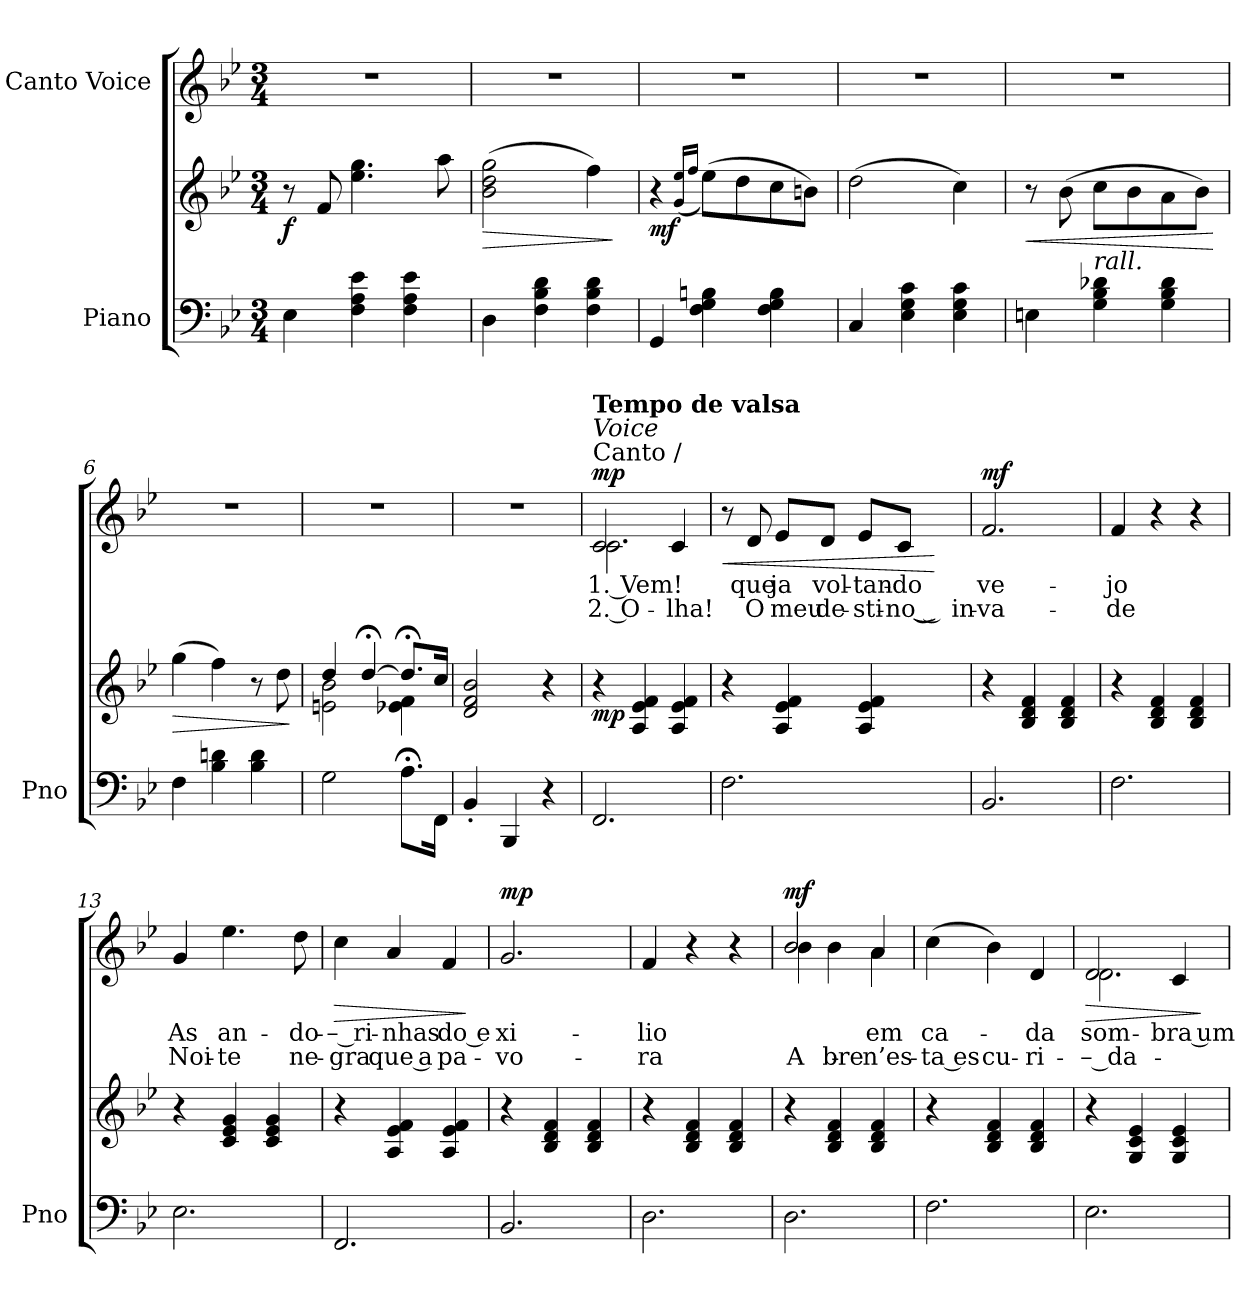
**kern	**kern	**dynam	**kern	**text	**text	**dynam
*part2	*part2	*part2	*part1	*part1	*part1	*part1
*staff3	*staff2	*staff2/3	*staff1	*staff1	*staff1	*staff1
*I"Piano	*	*	*I"Canto Voice	*	*	*
*I'Pno	*	*	*	*	*	*
*clefF4	*clefG2	*	*clefG2	*	*	*
*k[b-e-]	*k[b-e-]	*	*k[b-e-]	*	*	*
*M3/4	*M3/4	*	*M3/4	*	*	*
*MM140	*MM140	*	*MM140	*	*	*
=1	=1	=1	=1	=1	=1	=1
!	!	!LO:DY:b	!	!	!	!
4E-\	8r	f	2.r	.	.	.
.	8f/	.	.	.	.	.
4F\ 4A\ 4e-\	4.ee-\ 4.gg\	.	.	.	.	.
4F\ 4A\ 4e-\	.	.	.	.	.	.
.	8aa\	.	.	.	.	.
=2	=2	=2	=2	=2	=2	=2
!	!	!LO:HP:b	!	!	!	!
4D\	(>2b-\ 2dd\ 2gg\	>	2.r	.	.	.
4F\ 4B-\ 4d\	.	.	.	.	.	.
4F\ 4B-\ 4d\	4ff\)	.	.	.	.	.
.	.	]	.	.	.	.
=3	=3	=3	=3	=3	=3	=3
!	!	!LO:DY:b	!	!	!	!
4GG/	4r	mf	2.r	.	.	.
.	(<16qg/ 16qee-/LL	.	.	.	.	.
.	16qff/JJ	.	.	.	.	.
4F\ 4G\ 4Bn\	(>8ee-\L)	.	.	.	.	.
.	8dd\	.	.	.	.	.
4F\ 4G\ 4B\	8cc\	.	.	.	.	.
.	8bn\J)	.	.	.	.	.
=4	=4	=4	=4	=4	=4	=4
4C/	(>2dd\	.	2.r	.	.	.
4E-\ 4G\ 4c\	.	.	.	.	.	.
4E-\ 4G\ 4c\	4cc\)	.	.	.	.	.
=5	=5	=5	=5	=5	=5	=5
*	*	*	*MM134	*	*	*
!	!	!LO:HP:b	!	!	!	!
4En\	8r	<	2.r	.	.	.
.	(>8b-\	.	.	.	.	.
!	!LO:TX:b:i:t=rall.	!	!	!	!	!
4G\ 4B-\ 4d-X\	8cc\L	.	.	.	.	.
.	8b-\	.	.	.	.	.
4G\ 4B-\ 4d-\	8a\	.	.	.	.	.
.	8b-\J)	.	.	.	.	.
.	.	[	.	.	.	.
=6	=6	=6	=6	=6	=6	=6
!	!	!LO:HP:b	!	!	!	!
4F\	(>4gg\	>	2.r	.	.	.
4B-\ 4dn\	4ff\)	.	.	.	.	.
4B-\ 4d\	8r	.	.	.	.	.
.	8dd\	.	.	.	.	.
.	.	]	.	.	.	.
=7	=7	=7	=7	=7	=7	=7
*	*	*	*MM124	*	*	*
*	*^	*	*	*	*	*
2G\	4dd/	2en\ 2b-\	.	2.r	.	.	.
.	[4dd;</	.	.	.	.	.	.
8.A;<\L	8.dd;</L]	4e-X\ 4f\	.	.	.	.	.
16FF\Jk	16cc/Jk	.	.	.	.	.	.
*	*v	*v	*	*	*	*	*
=8	=8	=8	=8	=8	=8	=8
4BB-'/	2d/ 2f/ 2b-/	.	2.r	.	.	.
4BBB-/	.	.	.	.	.	.
4r	4r	.	.	.	.	.
!!LO:LB:g=z
=9	=9	=9	=9	=9	=9	=9
*	*	*	*^	*	*	*
!	!	!	!LO:TX:a:t=Canto /	!	!	!	!
!	!	!	!LO:TX:a:i:t=Voice	!	!	!	!
!	!	!	!LO:TX:a:B:t=Tempo de valsa	!	!	!	!
!	!	!LO:DY:b	!LO:N:head=open	!LO:N:head=open	!LO:LY:b	!LO:LY:b	!LO:DY:a
2.FF/	4r	mp	2c/	2.c\	1. Vem!	2. O-	mp
.	4A/ 4e-/ 4f/	.	.	.	.	.	.
!	!	!	!	!	!	!LO:LY:b	!
.	4A/ 4e-/ 4f/	.	4c/	.	.	-lha!	.
*	*	*	*v	*v	*	*	*
=10	=10	=10	=10	=10	=10	=10
!	!	!	!	!	!	!LO:HP:b
2.F\	4r	.	8r	.	.	<
!	!	!	!	!LO:LY:b	!LO:LY:b	!
.	.	.	8d/	que	O	.
!	!	!	!	!LO:LY:b	!LO:LY:b	!
.	4A/ 4e-/ 4f/	.	8e-/L	ja	meu	.
!	!	!	!	!LO:LY:b	!LO:LY:b	!
.	.	.	8d/J	vol-	de-	.
!	!	!	!	!LO:LY:b	!LO:LY:b	!
.	4A/ 4e-/ 4f/	.	8e-/L	-tan-	-sti-	.
!	!	!	!	!LO:LY:b	!LO:LY:b	!
.	.	.	8c/J	-do	-no ͜ in-	.
.	.	.	.	.	.	[
=11	=11	=11	=11	=11	=11	=11
!	!	!	!	!LO:LY:b	!LO:LY:b	!LO:DY:a
2.BB-/	4r	.	2.f/	ve-	-va-	mf
.	4B-/ 4d/ 4f/	.	.	.	.	.
.	4B-/ 4d/ 4f/	.	.	.	.	.
=12	=12	=12	=12	=12	=12	=12
!	!	!	!	!LO:LY:b	!LO:LY:b	!
2.F\	4r	.	4f/	-jo	-de	.
.	4B-/ 4d/ 4f/	.	4r	.	.	.
.	4B-/ 4d/ 4f/	.	4r	.	.	.
=13	=13	=13	=13	=13	=13	=13
!	!	!	!	!LO:LY:b	!LO:LY:b	!
2.E-\	4r	.	4g/	As	Noi-	.
!	!	!	!	!LO:LY:b	!LO:LY:b	!
.	4c/ 4e-/ 4g/	.	4.ee-\	an-	-te	.
.	4c/ 4e-/ 4g/	.	.	.	.	.
!	!	!	!	!LO:LY:b	!LO:LY:b	!
.	.	.	8dd\	-do-	ne-	.
!!LO:LB:g=z
=14	=14	=14	=14	=14	=14	=14
!	!	!	!	!LO:LY:b	!LO:LY:b	!LO:HP:b
2.FF/	4r	.	4cc\	-– ri-	-gra	>
!	!	!	!	!LO:LY:b	!LO:LY:b	!
.	4A/ 4e-/ 4f/	.	4a/	-nhas	que a	.
!	!	!	!	!LO:LY:b	!LO:LY:b	!
.	4A/ 4e-/ 4f/	.	4f/	do e	-pa-	.
.	.	.	.	.	.	]
=15	=15	=15	=15	=15	=15	=15
!	!	!	!	!LO:LY:b	!LO:LY:b	!LO:DY:a
2.BB-/	4r	.	2.g/	-xi-	-vo-	mp
.	4B-/ 4d/ 4f/	.	.	.	.	.
.	4B-/ 4d/ 4f/	.	.	.	.	.
=16	=16	=16	=16	=16	=16	=16
!	!	!	!	!LO:LY:b	!LO:LY:b	!
2.D\	4r	.	4f/	-lio	-ra	.
.	4B-/ 4d/ 4f/	.	4r	.	.	.
.	4B-/ 4d/ 4f/	.	4r	.	.	.
=17	=17	=17	=17	=17	=17	=17
!	!	!	!	!LO:LY:b	!	!
*	*	*	*^	*	*	*
!	!	!	!	!	!	!LO:LY:b	!LO:DY:a
2.D\	4r	.	2b-/	4b-\	.	A-	mf
!	!	!	!	!	!	!LO:LY:b	!
.	4B-/ 4d/ 4f/	.	.	4b-\	.	-bre	.
!	!	!	!	!	!LO:LY:b	!LO:LY:b	!
.	4B-/ 4d/ 4f/	.	4a/	4a\	em	n’es-	.
=18	=18	=18	=18	=18	=18	=18	=18
!	!	!	!	!	!LO:LY:b	!LO:LY:b	!
*	*	*	*v	*v	*	*	*
2.F\	4r	.	(>4cc\	ca-	ta es	.
!	!	!	!	!	!LO:LY:b	!
.	4B-/ 4d/ 4f/	.	4b-\)	.	-cu-	.
!	!	!	!	!LO:LY:b	!LO:LY:b	!
.	4B-/ 4d/ 4f/	.	4d/	-da	-ri-	.
!!LO:LB:g=z
=19	=19	=19	=19	=19	=19	=19
*	*	*	*^	*	*	*
!	!	!	!LO:N:head=open	!LO:N:head=open	!LO:LY:b	!LO:LY:b	!LO:HP:b
2.E-\	4r	.	2d/	2.d\	som-	-– da-	>
.	4G/ 4c/ 4e-/	.	.	.	.	.	.
!	!	!	!	!	!LO:LY:b	!	!
.	4G/ 4c/ 4e-/	.	4c/	.	bra um	.	.
*	*	*	*v	*v	*	*	*
.	.	.	.	.	.	]
=	=	=	=	=	=	=
*-	*-	*-	*-	*-	*-	*-
